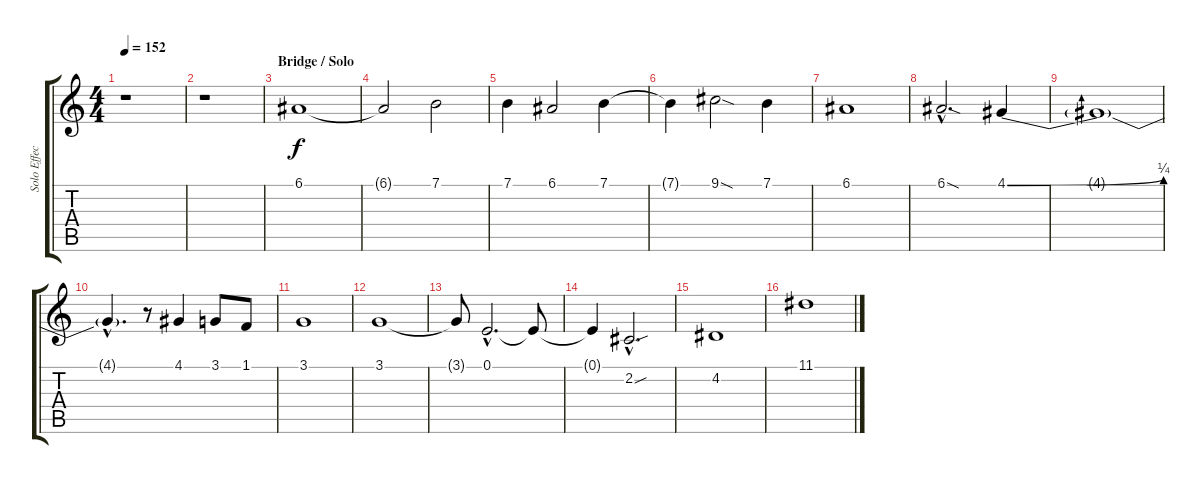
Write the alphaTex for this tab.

\track ("Solo Effect" "Solo Effec") {instrument applause}
\staff {score tabs}
\tuning (E4 B3 G3 D3 A2 E2) {hide}
\ts (4 4)
\tempo 152
\clef g2
\ks c
r.1{dy f} |
r.1 |
\section ("" "Bridge / Solo")
6.1.1 |
6.1{t}.2 7.1.2 |
7.1.4 6.1.2 7.1.4 |
7.1{t}.4 9.1{sod}.2 7.1.4 |
6.1.1 |
6.1{sod hac}.2{d} 4.1{be (bend 0 0 60 1)}.4 |
4.1{t}.1 |
4.1{hac t}.4{d} r.8 4.1.4 3.1.8 1.1.8 |
3.1.1 |
3.1.1 |
3.1{t}.8 0.1{hac}.2{d} 0.1{t}.8 |
0.1{t}.4 2.2{sou hac}.2{d} |
4.2.1 |
11.1.1
